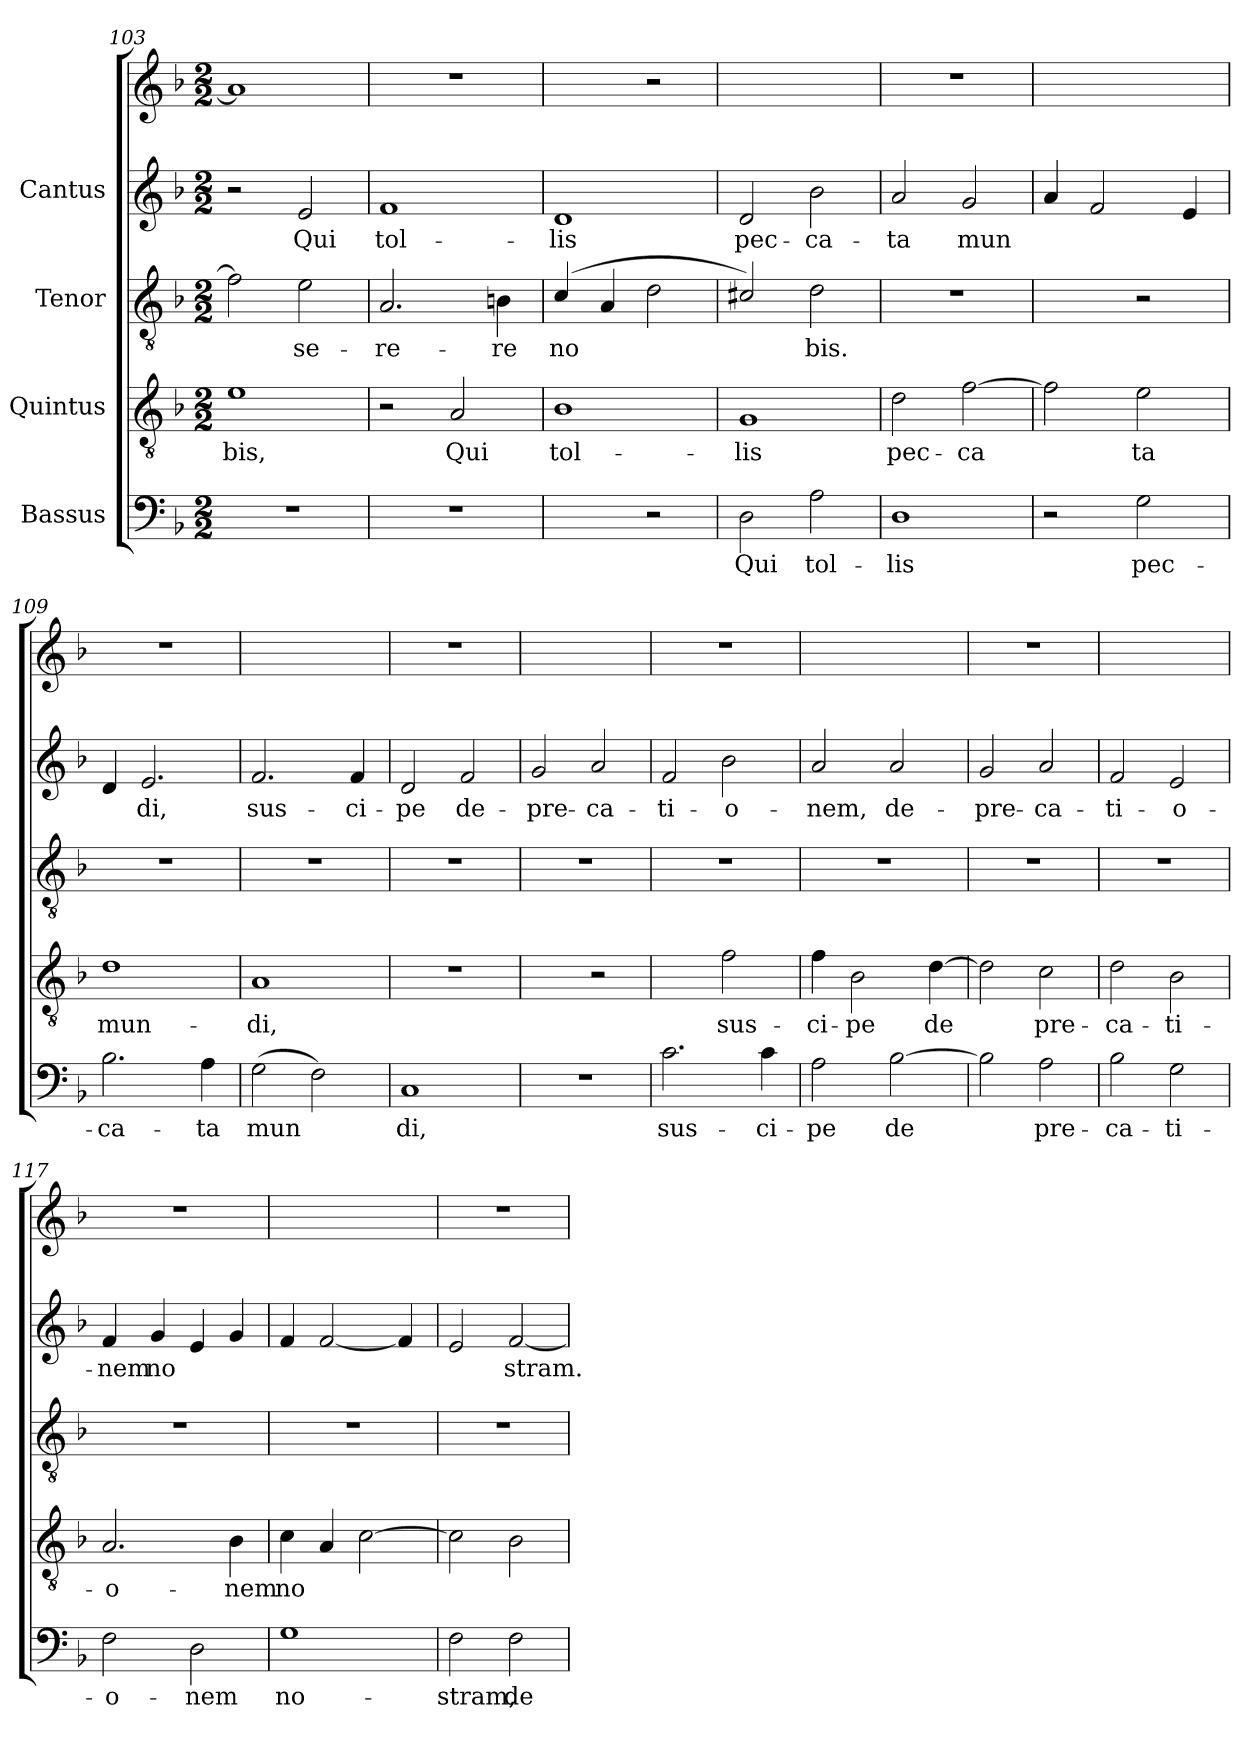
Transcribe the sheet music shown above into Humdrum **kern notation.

**kern	**text	**kern	**text	**kern	**text	**kern	**text	**kern
*part4	*part4	*part3	*part3	*part2	*part2	*part1	*part1	*part1
*staff5	*staff5	*staff4	*staff4	*staff3	*staff3	*staff2	*staff2	*staff1
*I"Bassus	*	*I"Quintus	*	*I"Tenor	*	*I"Cantus	*	*
!!LO:PB:g=z
*clefF4	*	*clefGv2	*	*clefGv2	*	*clefG2	*	*clefG2
*k[b-]	*	*k[b-]	*	*k[b-]	*	*k[b-]	*	*k[b-]
*F:	*	*F:	*	*F:	*	*F:	*	*F:
*M2/2	*	*M2/2	*	*M2/2	*	*M2/2	*	*M2/2
=103	=103	=103	=103	=103	=103	=103	=103	=103
!	!	!	!LO:LY:b:cj	!	!LO:LY:b:cj	!	!	!
1r	.	1e	-bis,	2f\]	-	2r	.	1a]
!	!	!	!	!	!LO:LY:b:cj	!	!LO:LY:b:cj	!
.	.	.	.	2e\	se-	2e/	Qui	.
!!LO:LB:g=z
=104	=104	=104	=104	=104	=104	=104	=104	=104
!	!	!	!	!	!LO:LY:b:cj	!	!LO:LY:b:cj	!
1r	.	2r	.	2.A/	-re-	1f	tol-	1r
!	!	!	!LO:LY:b:cj	!	!	!	!	!
.	.	2A/	Qui	.	.	.	.	.
!	!	!	!	!	!LO:LY:b:cj	!	!	!
.	.	.	.	4Bn\	-re	.	.	.
!!LO:LB:g=z
=105	=105	=105	=105	=105	=105	=105	=105	=105
!	!	!	!LO:LY:b:cj	!	!LO:LY:b:cj	!	!LO:LY:b:cj	!
2ryy	.	1B-	tol-	(<4c/	no-	1d	-lis	2ryy
!	!	!	!	!	!LO:LY:b:cj	!	!	!
.	.	.	.	4A/	--	.	.	.
!	!	!	!	!	!LO:LY:b:cj	!	!	!
2r	.	.	.	2d\	--	.	.	2r
!!LO:LB:g=z
=106	=106	=106	=106	=106	=106	=106	=106	=106
!	!LO:LY:b:cj	!	!LO:LY:b:cj	!	!LO:LY:b:cj	!	!LO:LY:b:cj	!
2D\	Qui	1G	-lis	2c#X/)	-	2d/	pec-	1ryy
!	!LO:LY:b:cj	!	!	!	!LO:LY:b:cj	!	!LO:LY:b:cj	!
2A\	tol-	.	.	2d\	bis.	2b-\	-ca-	.
!!LO:PB:g=z
=107	=107	=107	=107	=107	=107	=107	=107	=107
!	!LO:LY:b:cj	!	!LO:LY:b:cj	!	!	!	!LO:LY:b:cj	!
1D	-lis	2d\	pec-	1r	.	2a/	-ta	1r
!	!	!	!LO:LY:b:cj	!	!	!	!LO:LY:b:cj	!
.	.	[>2f\	-ca-	.	.	2g/	mun-	.
!!LO:LB:g=z
=108	=108	=108	=108	=108	=108	=108	=108	=108
!	!	!	!LO:LY:b:cj	!	!	!	!	!
2r	.	2f\]	-	2ryy	.	4a/	.	1ryy
.	.	.	.	.	.	2f/	.	.
!	!LO:LY:b:cj	!	!LO:LY:b:cj	!	!	!	!	!
2G\	pec-	2e\	ta	2r	.	.	.	.
.	.	.	.	.	.	4e/	.	.
!!LO:LB:g=z
=109	=109	=109	=109	=109	=109	=109	=109	=109
!	!LO:LY:b:cj	!	!LO:LY:b:cj	!	!	!	!LO:LY:b:cj	!
2.B-\	-ca-	1d	mun-	1r	.	4d/	-	1r
!	!	!	!	!	!	!	!LO:LY:b:cj	!
.	.	.	.	.	.	2.e/	di,	.
!	!LO:LY:b:cj	!	!	!	!	!	!	!
4A\	-ta	.	.	.	.	.	.	.
!!LO:LB:g=z
=110	=110	=110	=110	=110	=110	=110	=110	=110
!	!LO:LY:b:cj	!	!LO:LY:b:cj	!	!	!	!LO:LY:b:cj	!
(>2G\	mun-	1A	-di,	1r	.	2.f/	sus-	1ryy
!	!LO:LY:b:cj	!	!	!	!	!	!	!
2F\)	--	.	.	.	.	.	.	.
!	!	!	!	!	!	!	!LO:LY:b:cj	!
.	.	.	.	.	.	4f/	-ci-	.
!!LO:LB:g=z
=111	=111	=111	=111	=111	=111	=111	=111	=111
!	!LO:LY:b:cj	!	!	!	!	!	!LO:LY:b:cj	!
1C	-di,	1r	.	1r	.	2d/	-pe	1r
!	!	!	!	!	!	!	!LO:LY:b:cj	!
.	.	.	.	.	.	2f/	de-	.
!!LO:LB:g=z
=112	=112	=112	=112	=112	=112	=112	=112	=112
!	!	!	!	!	!	!	!LO:LY:b:cj	!
1r	.	2ryy	.	1r	.	2g/	-pre-	1ryy
!	!	!	!	!	!	!	!LO:LY:b:cj	!
.	.	2r	.	.	.	2a/	-ca-	.
!!LO:PB:g=z
=113	=113	=113	=113	=113	=113	=113	=113	=113
!	!LO:LY:b:cj	!	!	!	!	!	!LO:LY:b:cj	!
2.c\	sus-	2ryy	.	1r	.	2f/	-ti-	1r
!	!	!	!LO:LY:b:cj	!	!	!	!LO:LY:b:cj	!
.	.	2f\	sus-	.	.	2b-\	-o-	.
!	!LO:LY:b:cj	!	!	!	!	!	!	!
4c\	-ci-	.	.	.	.	.	.	.
!!LO:LB:g=z
=114	=114	=114	=114	=114	=114	=114	=114	=114
!	!LO:LY:b:cj	!	!LO:LY:b:cj	!	!	!	!LO:LY:b:cj	!
2A\	-pe	4f\	-ci-	1r	.	2a/	-nem,	1ryy
!	!	!	!LO:LY:b:cj	!	!	!	!	!
.	.	2B-\	-pe	.	.	.	.	.
!	!LO:LY:b:cj	!	!	!	!	!	!LO:LY:b:cj	!
[>2B-\	de-	.	.	.	.	2a/	de-	.
!	!	!	!LO:LY:b:cj	!	!	!	!	!
.	.	[>4d\	de-	.	.	.	.	.
!!LO:LB:g=z
=115	=115	=115	=115	=115	=115	=115	=115	=115
!	!LO:LY:b:cj	!	!LO:LY:b:cj	!	!	!	!LO:LY:b:cj	!
2B-\]	-	2d\]	-	1r	.	2g/	-pre-	1r
!	!LO:LY:b:cj	!	!LO:LY:b:cj	!	!	!	!LO:LY:b:cj	!
2A\	pre-	2c\	pre-	.	.	2a/	-ca-	.
!!LO:LB:g=z
=116	=116	=116	=116	=116	=116	=116	=116	=116
!	!LO:LY:b:cj	!	!LO:LY:b:cj	!	!	!	!LO:LY:b:cj	!
2B-\	-ca-	2d\	-ca-	1r	.	2f/	-ti-	1ryy
!	!LO:LY:b:cj	!	!LO:LY:b:cj	!	!	!	!LO:LY:b:cj	!
2G\	-ti-	2B-\	-ti-	.	.	2e/	-o-	.
!!LO:LB:g=z
=117	=117	=117	=117	=117	=117	=117	=117	=117
!	!LO:LY:b:cj	!	!LO:LY:b:cj	!	!	!	!LO:LY:b:cj	!
2F\	-o-	2.A/	-o-	1r	.	4f/	-nem	1r
!	!	!	!	!	!	!	!LO:LY:b:cj	!
.	.	.	.	.	.	4g/	no-	.
!	!LO:LY:b:cj	!	!	!	!	!	!LO:LY:b:cj	!
2D\	-nem	.	.	.	.	4e/	--	.
!	!	!	!LO:LY:b:cj	!	!	!	!LO:LY:b:cj	!
.	.	4B-\	-nem	.	.	4g/	--	.
!!LO:PB:g=z
=118	=118	=118	=118	=118	=118	=118	=118	=118
!	!LO:LY:b:cj	!	!LO:LY:b:cj	!	!	!	!	!
1G	no-	4c\	no-	1r	.	4f/	.	1ryy
!	!	!	!LO:LY:b:cj	!	!	!	!	!
.	.	4A/	--	.	.	[<2f/	.	.
!	!	!	!LO:LY:b:cj	!	!	!	!	!
.	.	[>2c\	--	.	.	.	.	.
.	.	.	.	.	.	4f/]	.	.
!!LO:LB:g=z
=119	=119	=119	=119	=119	=119	=119	=119	=119
!	!LO:LY:b:cj	!	!	!	!	!	!LO:LY:b:cj	!
2F\	-stram,	2c\]	.	1r	.	2e/	-	1r
!	!LO:LY:b:cj	!	!	!	!	!	!LO:LY:b:cj	!
2F\	de-	2B-\	.	.	.	[<2f/	stram.	.
=	=	=	=	=	=	=	=	=
*-	*-	*-	*-	*-	*-	*-	*-	*-
